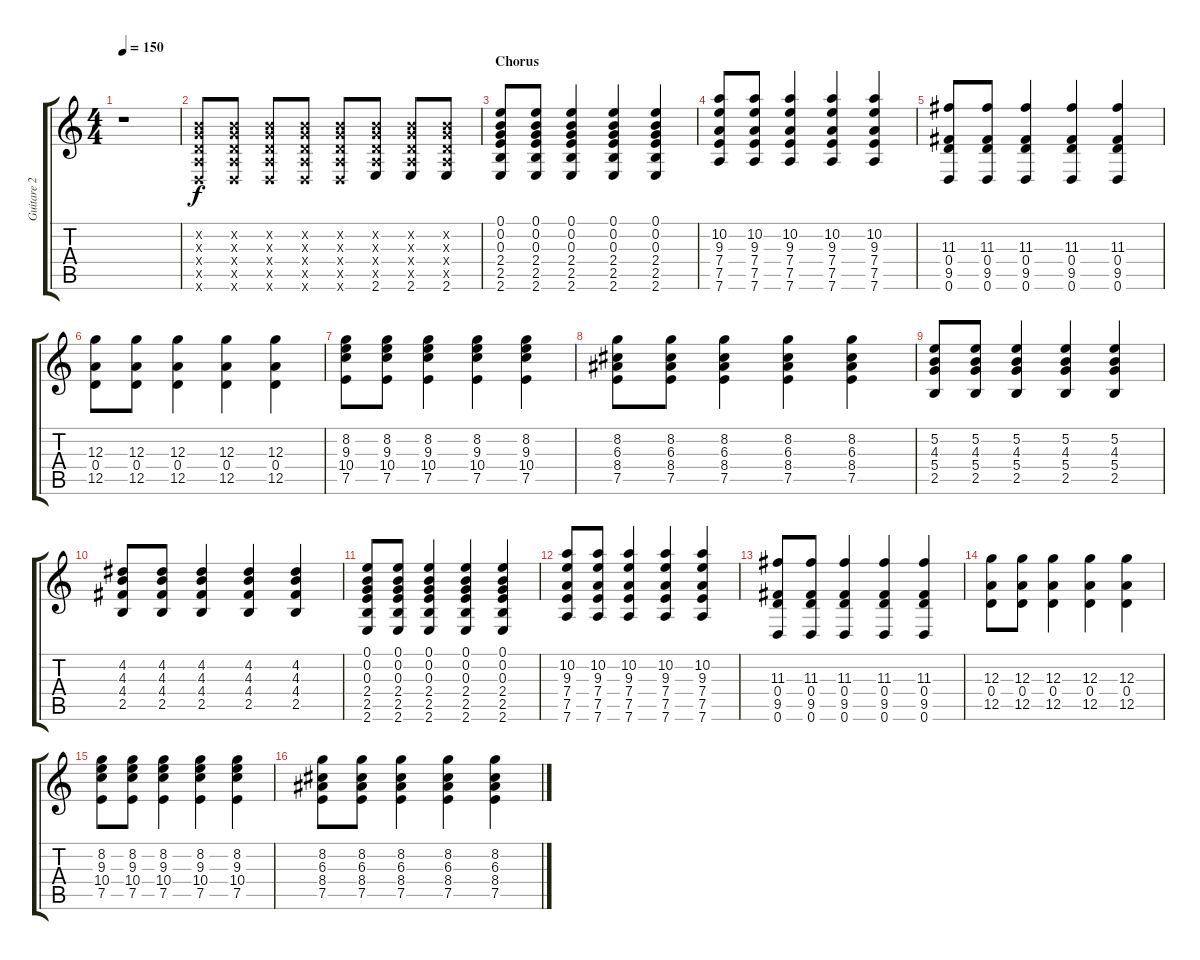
\track ("Guitare 2" "Guitare 2") {instrument overdrivenguitar}
\staff {score tabs}
\tuning (E4 B3 G3 D3 A2 D2) {hide}
\ts (4 4)
\tempo 150
\clef g2
\ks c
r.1{dy f} |
(0.2{x} 0.3{x} 0.4{x} 0.5{x} 0.6{x}).8 (0.2{x} 0.3{x} 0.4{x} 0.5{x} 0.6{x}).8 (0.2{x} 0.3{x} 0.4{x} 0.5{x} 0.6{x}).8 (0.2{x} 0.3{x} 0.4{x} 0.5{x} 0.6{x}).8 (0.2{x} 0.3{x} 0.4{x} 0.5{x} 0.6{x}).8 (0.2{x} 0.3{x} 0.4{x} 0.5{x} 2.6).8 (0.2{x} 0.3{x} 0.4{x} 0.5{x} 2.6).8 (0.2{x} 0.3{x} 0.4{x} 0.5{x} 2.6).8 |
\section ("" "Chorus")
(0.1 0.2 0.3 2.4 2.5 2.6).8 (0.1 0.2 0.3 2.4 2.5 2.6).8 (0.1 0.2 0.3 2.4 2.5 2.6).4 (0.1 0.2 0.3 2.4 2.5 2.6).4 (0.1 0.2 0.3 2.4 2.5 2.6).4 |
(10.2 9.3 7.4 7.5 7.6).8 (10.2 9.3 7.4 7.5 7.6).8 (10.2 9.3 7.4 7.5 7.6).4 (10.2 9.3 7.4 7.5 7.6).4 (10.2 9.3 7.4 7.5 7.6).4 |
(11.3 0.4 9.5 0.6).8 (11.3 0.4 9.5 0.6).8 (11.3 0.4 9.5 0.6).4 (11.3 0.4 9.5 0.6).4 (11.3 0.4 9.5 0.6).4 |
(12.3 0.4 12.5).8 (12.3 0.4 12.5).8 (12.3 0.4 12.5).4 (12.3 0.4 12.5).4 (12.3 0.4 12.5).4 |
(8.2 9.3 10.4 7.5).8 (8.2 9.3 10.4 7.5).8 (8.2 9.3 10.4 7.5).4 (8.2 9.3 10.4 7.5).4 (8.2 9.3 10.4 7.5).4 |
(8.2 6.3 8.4 7.5).8 (8.2 6.3 8.4 7.5).8 (8.2 6.3 8.4 7.5).4 (8.2 6.3 8.4 7.5).4 (8.2 6.3 8.4 7.5).4 |
(5.2 4.3 5.4 2.5).8 (5.2 4.3 5.4 2.5).8 (5.2 4.3 5.4 2.5).4 (5.2 4.3 5.4 2.5).4 (5.2 4.3 5.4 2.5).4 |
(4.2 4.3 4.4 2.5).8 (4.2 4.3 4.4 2.5).8 (4.2 4.3 4.4 2.5).4 (4.2 4.3 4.4 2.5).4 (4.2 4.3 4.4 2.5).4 |
(0.1 0.2 0.3 2.4 2.5 2.6).8 (0.1 0.2 0.3 2.4 2.5 2.6).8 (0.1 0.2 0.3 2.4 2.5 2.6).4 (0.1 0.2 0.3 2.4 2.5 2.6).4 (0.1 0.2 0.3 2.4 2.5 2.6).4 |
(10.2 9.3 7.4 7.5 7.6).8 (10.2 9.3 7.4 7.5 7.6).8 (10.2 9.3 7.4 7.5 7.6).4 (10.2 9.3 7.4 7.5 7.6).4 (10.2 9.3 7.4 7.5 7.6).4 |
(11.3 0.4 9.5 0.6).8 (11.3 0.4 9.5 0.6).8 (11.3 0.4 9.5 0.6).4 (11.3 0.4 9.5 0.6).4 (11.3 0.4 9.5 0.6).4 |
(12.3 0.4 12.5).8 (12.3 0.4 12.5).8 (12.3 0.4 12.5).4 (12.3 0.4 12.5).4 (12.3 0.4 12.5).4 |
(8.2 9.3 10.4 7.5).8 (8.2 9.3 10.4 7.5).8 (8.2 9.3 10.4 7.5).4 (8.2 9.3 10.4 7.5).4 (8.2 9.3 10.4 7.5).4 |
(8.2 6.3 8.4 7.5).8 (8.2 6.3 8.4 7.5).8 (8.2 6.3 8.4 7.5).4 (8.2 6.3 8.4 7.5).4 (8.2 6.3 8.4 7.5).4
